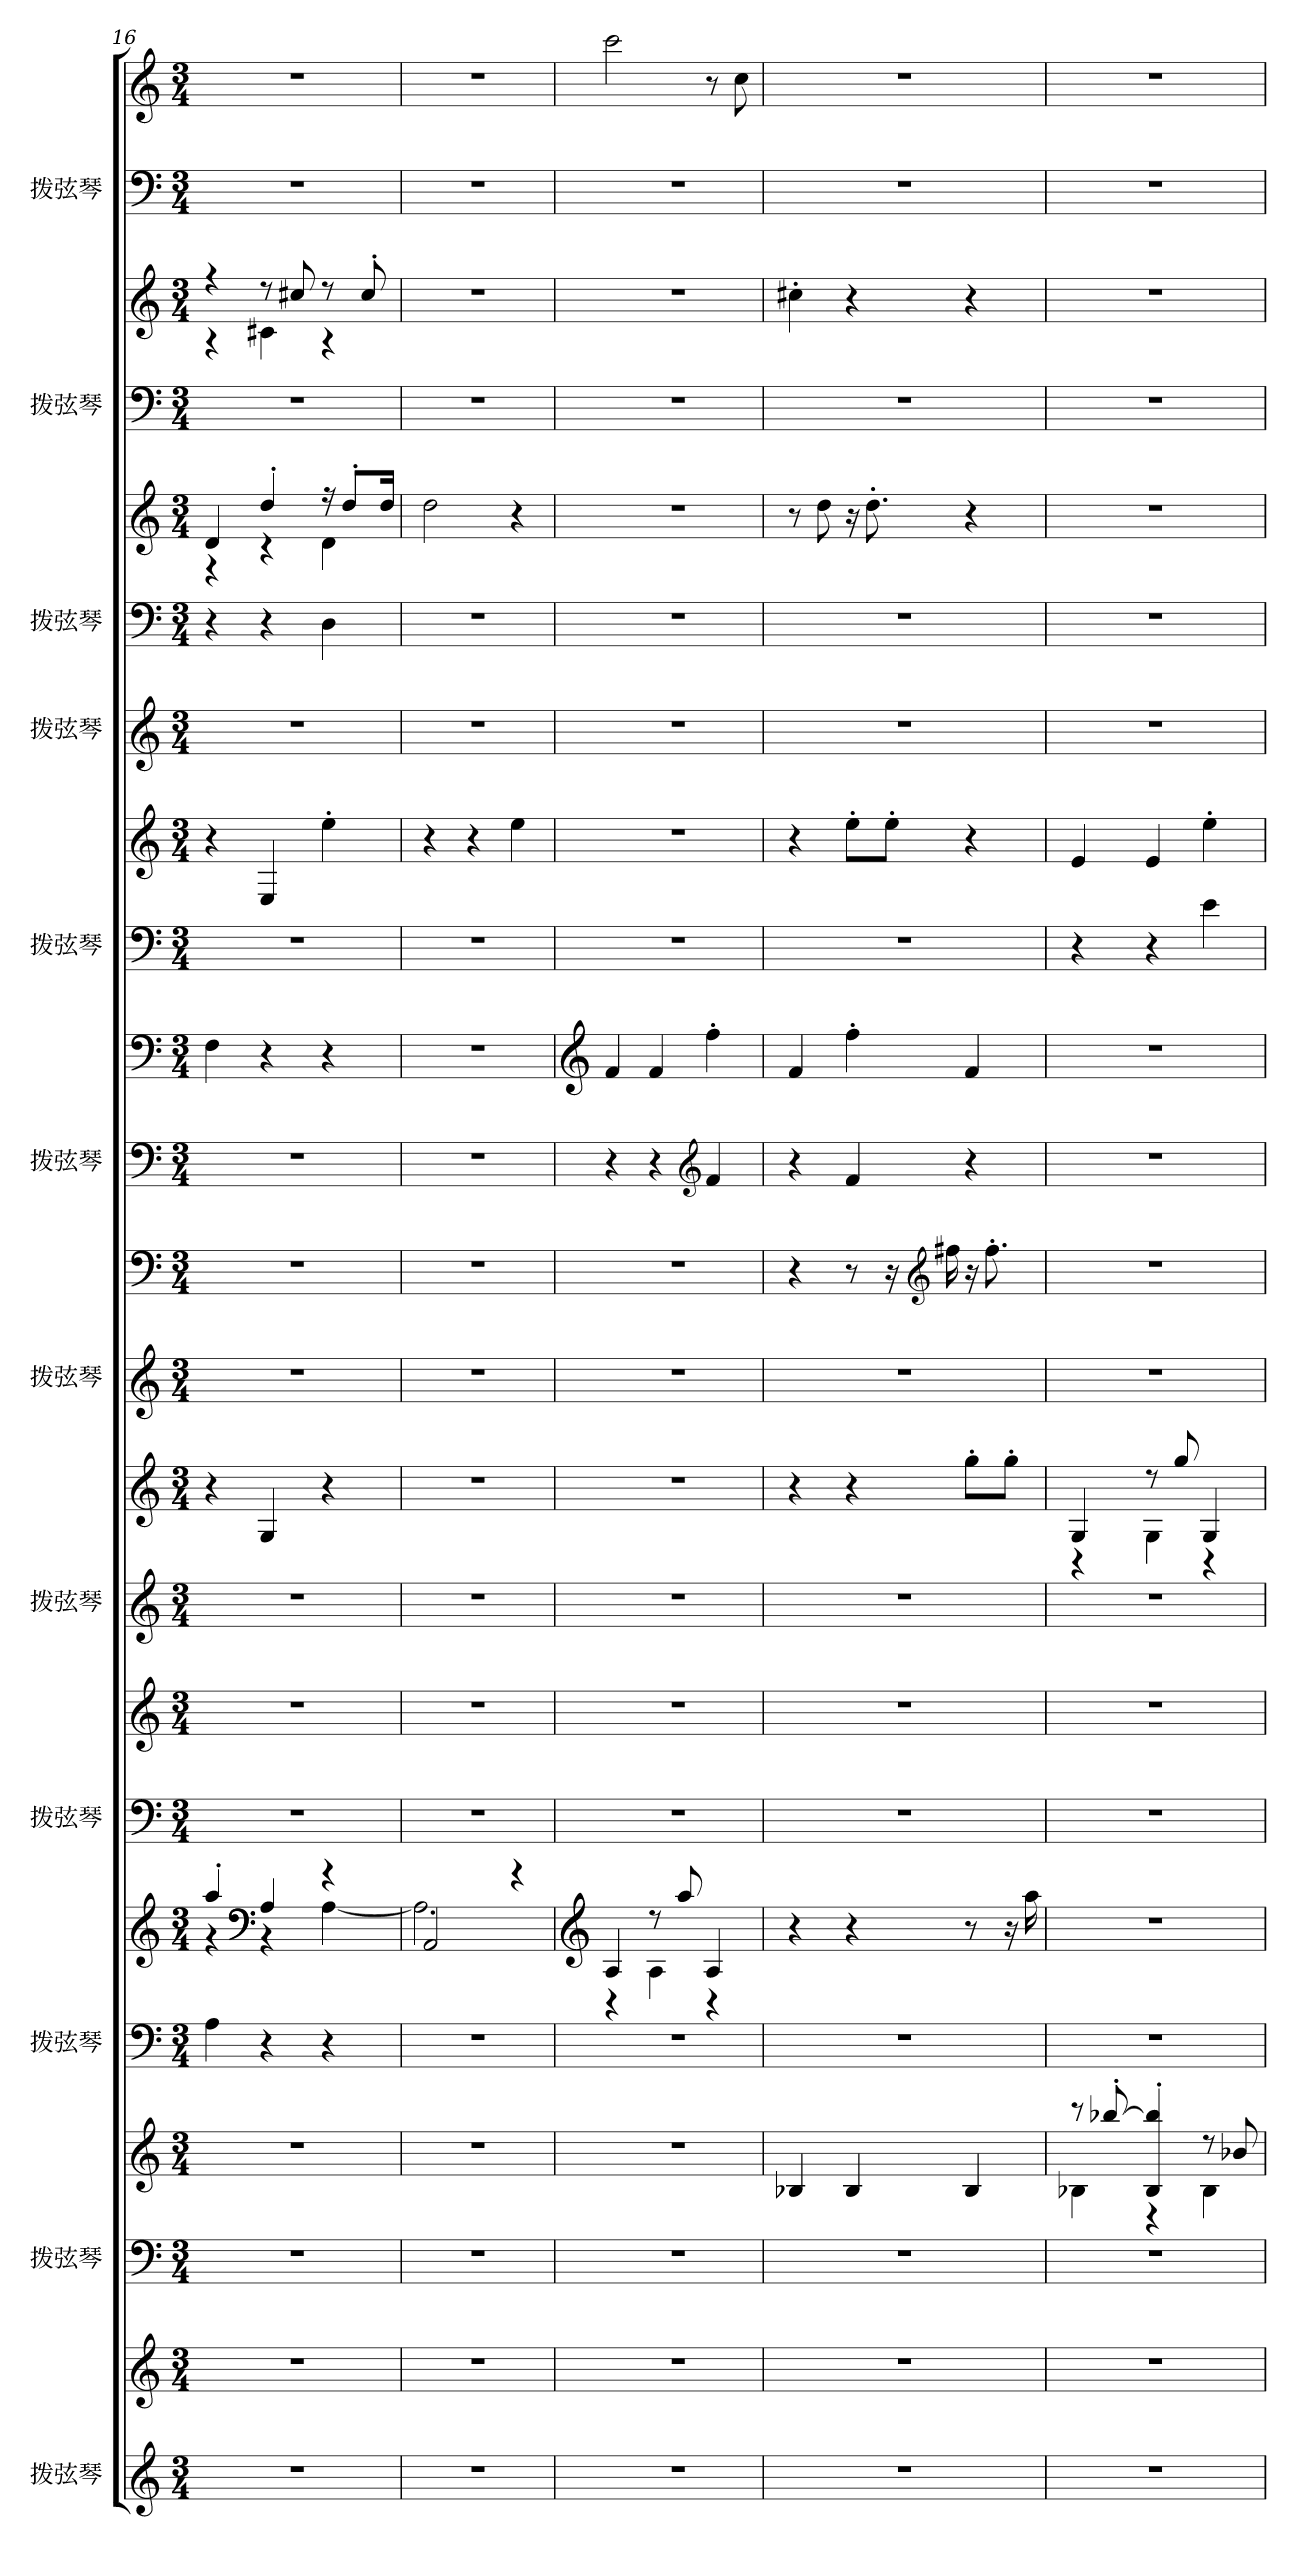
**kern	**kern	**kern	**kern	**kern	**kern	**kern	**kern	**kern	**kern	**kern	**kern	**kern	**kern	**kern	**kern	**kern	**kern	**kern	**kern	**kern	**kern	**kern
*part12	*part12	*part11	*part11	*part10	*part10	*part9	*part9	*part8	*part8	*part7	*part7	*part6	*part6	*part5	*part5	*part4	*part3	*part3	*part2	*part2	*part1	*part1
*staff23	*staff22	*staff21	*staff20	*staff19	*staff18	*staff17	*staff16	*staff15	*staff14	*staff13	*staff12	*staff11	*staff10	*staff9	*staff8	*staff7	*staff6	*staff5	*staff4	*staff3	*staff2	*staff1
*I"拨弦琴	*	*I"拨弦琴	*	*I"拨弦琴	*	*I"拨弦琴	*	*I"拨弦琴	*	*I"拨弦琴	*	*I"拨弦琴	*	*I"拨弦琴	*	*I"拨弦琴	*I"拨弦琴	*	*I"拨弦琴	*	*I"拨弦琴	*
*clefG2	*clefG2	*clefF4	*clefG2	*clefF4	*clefG2	*clefF4	*clefG2	*clefG2	*clefG2	*clefG2	*clefF4	*clefF4	*clefF4	*clefF4	*clefG2	*clefG2	*clefF4	*clefG2	*clefF4	*clefG2	*clefF4	*clefG2
*k[]	*k[]	*k[]	*k[]	*k[]	*k[]	*k[]	*k[]	*k[]	*k[]	*k[]	*k[]	*k[]	*k[]	*k[]	*k[]	*k[]	*k[]	*k[]	*k[]	*k[]	*k[]	*k[]
*M3/4	*M3/4	*M3/4	*M3/4	*M3/4	*M3/4	*M3/4	*M3/4	*M3/4	*M3/4	*M3/4	*M3/4	*M3/4	*M3/4	*M3/4	*M3/4	*M3/4	*M3/4	*M3/4	*M3/4	*M3/4	*M3/4	*M3/4
=16	=16	=16	=16	=16	=16	=16	=16	=16	=16	=16	=16	=16	=16	=16	=16	=16	=16	=16	=16	=16	=16	=16
*	*	*	*	*	*^	*	*	*	*	*	*	*	*	*	*	*	*	*^	*	*^	*	*
2.r	2.r	2.r	2.r	4A\	4aa'/	4r	2.r	2.r	2.r	4r	2.r	2.r	2.r	4F\	2.r	4r	2.r	4r	4d/	4r	2.r	4r	4r	2.r	2.r
*	*	*	*	*	*clefF4	*	*	*	*	*	*	*	*	*	*	*	*	*	*	*	*	*	*	*	*
.	.	.	.	4r	4A/	4r	.	.	.	4G/	.	.	.	4r	.	4E/	.	4r	4dd'/	4r	.	8r	4c#X\	.	.
.	.	.	.	.	.	.	.	.	.	.	.	.	.	.	.	.	.	.	.	.	.	8cc#X/	.	.	.
.	.	.	.	4r	4r	[4A\	.	.	.	4r	.	.	.	4r	.	4ee'\	.	4D\	16r	4d\	.	8r	4r	.	.
.	.	.	.	.	.	.	.	.	.	.	.	.	.	.	.	.	.	.	8dd'/L	.	.	.	.	.	.
.	.	.	.	.	.	.	.	.	.	.	.	.	.	.	.	.	.	.	.	.	.	8cc#'/	.	.	.
.	.	.	.	.	.	.	.	.	.	.	.	.	.	.	.	.	.	.	16dd/Jk	.	.	.	.	.	.
*	*	*	*	*	*	*	*	*	*	*	*	*	*	*	*	*	*	*	*v	*v	*	*v	*v	*	*
=17	=17	=17	=17	=17	=17	=17	=17	=17	=17	=17	=17	=17	=17	=17	=17	=17	=17	=17	=17	=17	=17	=17	=17
2.r	2.r	2.r	2.r	2.r	2AA/	2.A\]	2.r	2.r	2.r	2.r	2.r	2.r	2.r	2.r	2.r	4r	2.r	2.r	2dd\	2.r	2.r	2.r	2.r
.	.	.	.	.	.	.	.	.	.	.	.	.	.	.	.	4r	.	.	.	.	.	.	.
.	.	.	.	.	4r	.	.	.	.	.	.	.	.	.	.	4ee\	.	.	4r	.	.	.	.
=18	=18	=18	=18	=18	=18	=18	=18	=18	=18	=18	=18	=18	=18	=18	=18	=18	=18	=18	=18	=18	=18	=18	=18
*	*	*	*	*	*clefG2	*	*	*	*	*	*	*	*	*clefG2	*	*	*	*	*	*	*	*	*
2.r	2.r	2.r	2.r	2.r	4A/	4r	2.r	2.r	2.r	2.r	2.r	2.r	4r	4f/	2.r	2.r	2.r	2.r	2.r	2.r	2.r	2.r	2ccc\
.	.	.	.	.	8r	4A\	.	.	.	.	.	.	4r	4f/	.	.	.	.	.	.	.	.	.
.	.	.	.	.	8aa/	.	.	.	.	.	.	.	.	.	.	.	.	.	.	.	.	.	.
*	*	*	*	*	*	*	*	*	*	*	*	*	*clefG2	*	*	*	*	*	*	*	*	*	*
.	.	.	.	.	4A/	4r	.	.	.	.	.	.	4f/	4ff'\	.	.	.	.	.	.	.	.	8r
.	.	.	.	.	.	.	.	.	.	.	.	.	.	.	.	.	.	.	.	.	.	.	8cc\
*	*	*	*	*	*v	*v	*	*	*	*	*	*	*	*	*	*	*	*	*	*	*	*	*
!!LO:PB:g=z
=19	=19	=19	=19	=19	=19	=19	=19	=19	=19	=19	=19	=19	=19	=19	=19	=19	=19	=19	=19	=19	=19	=19
2.r	2.r	2.r	4B-X/	2.r	4r	2.r	2.r	2.r	4r	2.r	4r	4r	4f/	2.r	4r	2.r	2.r	8r	2.r	4cc#X'\	2.r	2.r
.	.	.	.	.	.	.	.	.	.	.	.	.	.	.	.	.	.	8dd\	.	.	.	.
.	.	.	4B-/	.	4r	.	.	.	4r	.	8r	4f/	4ff'\	.	8ee'\L	.	.	16r	.	4r	.	.
.	.	.	.	.	.	.	.	.	.	.	.	.	.	.	.	.	.	8.dd'\	.	.	.	.
.	.	.	.	.	.	.	.	.	.	.	16r	.	.	.	8ee'\J	.	.	.	.	.	.	.
*	*	*	*	*	*	*	*	*	*	*	*clefG2	*	*	*	*	*	*	*	*	*	*	*
.	.	.	.	.	.	.	.	.	.	.	16ff#X\	.	.	.	.	.	.	.	.	.	.	.
.	.	.	4B-/	.	8r	.	.	.	8gg'\L	.	16r	4r	4f/	.	4r	.	.	4r	.	4r	.	.
.	.	.	.	.	.	.	.	.	.	.	8.ff#'\	.	.	.	.	.	.	.	.	.	.	.
.	.	.	.	.	16r	.	.	.	8gg'\J	.	.	.	.	.	.	.	.	.	.	.	.	.
.	.	.	.	.	16aa\	.	.	.	.	.	.	.	.	.	.	.	.	.	.	.	.	.
=20	=20	=20	=20	=20	=20	=20	=20	=20	=20	=20	=20	=20	=20	=20	=20	=20	=20	=20	=20	=20	=20	=20
*	*	*	*^	*	*	*	*	*	*^	*	*	*	*	*	*	*	*	*	*	*	*	*
2.r	2.r	2.r	8r	4B-X\	2.r	2.r	2.r	2.r	2.r	4G/	4r	2.r	2.r	2.r	2.r	4r	4e/	2.r	2.r	2.r	2.r	2.r	2.r	2.r
.	.	.	[8bb-X'/	.	.	.	.	.	.	.	.	.	.	.	.	.	.	.	.	.	.	.	.	.
.	.	.	4B-/' 4bb-/]'	4r	.	.	.	.	.	8r	4G\	.	.	.	.	4r	4e/	.	.	.	.	.	.	.
.	.	.	.	.	.	.	.	.	.	8gg/	.	.	.	.	.	.	.	.	.	.	.	.	.	.
.	.	.	8r	4B-\	.	.	.	.	.	4G/	4r	.	.	.	.	4e\	4ee'\	.	.	.	.	.	.	.
.	.	.	8b-X/	.	.	.	.	.	.	.	.	.	.	.	.	.	.	.	.	.	.	.	.	.
*	*	*	*v	*v	*	*	*	*	*	*v	*v	*	*	*	*	*	*	*	*	*	*	*	*	*
=	=	=	=	=	=	=	=	=	=	=	=	=	=	=	=	=	=	=	=	=	=	=
*-	*-	*-	*-	*-	*-	*-	*-	*-	*-	*-	*-	*-	*-	*-	*-	*-	*-	*-	*-	*-	*-	*-
